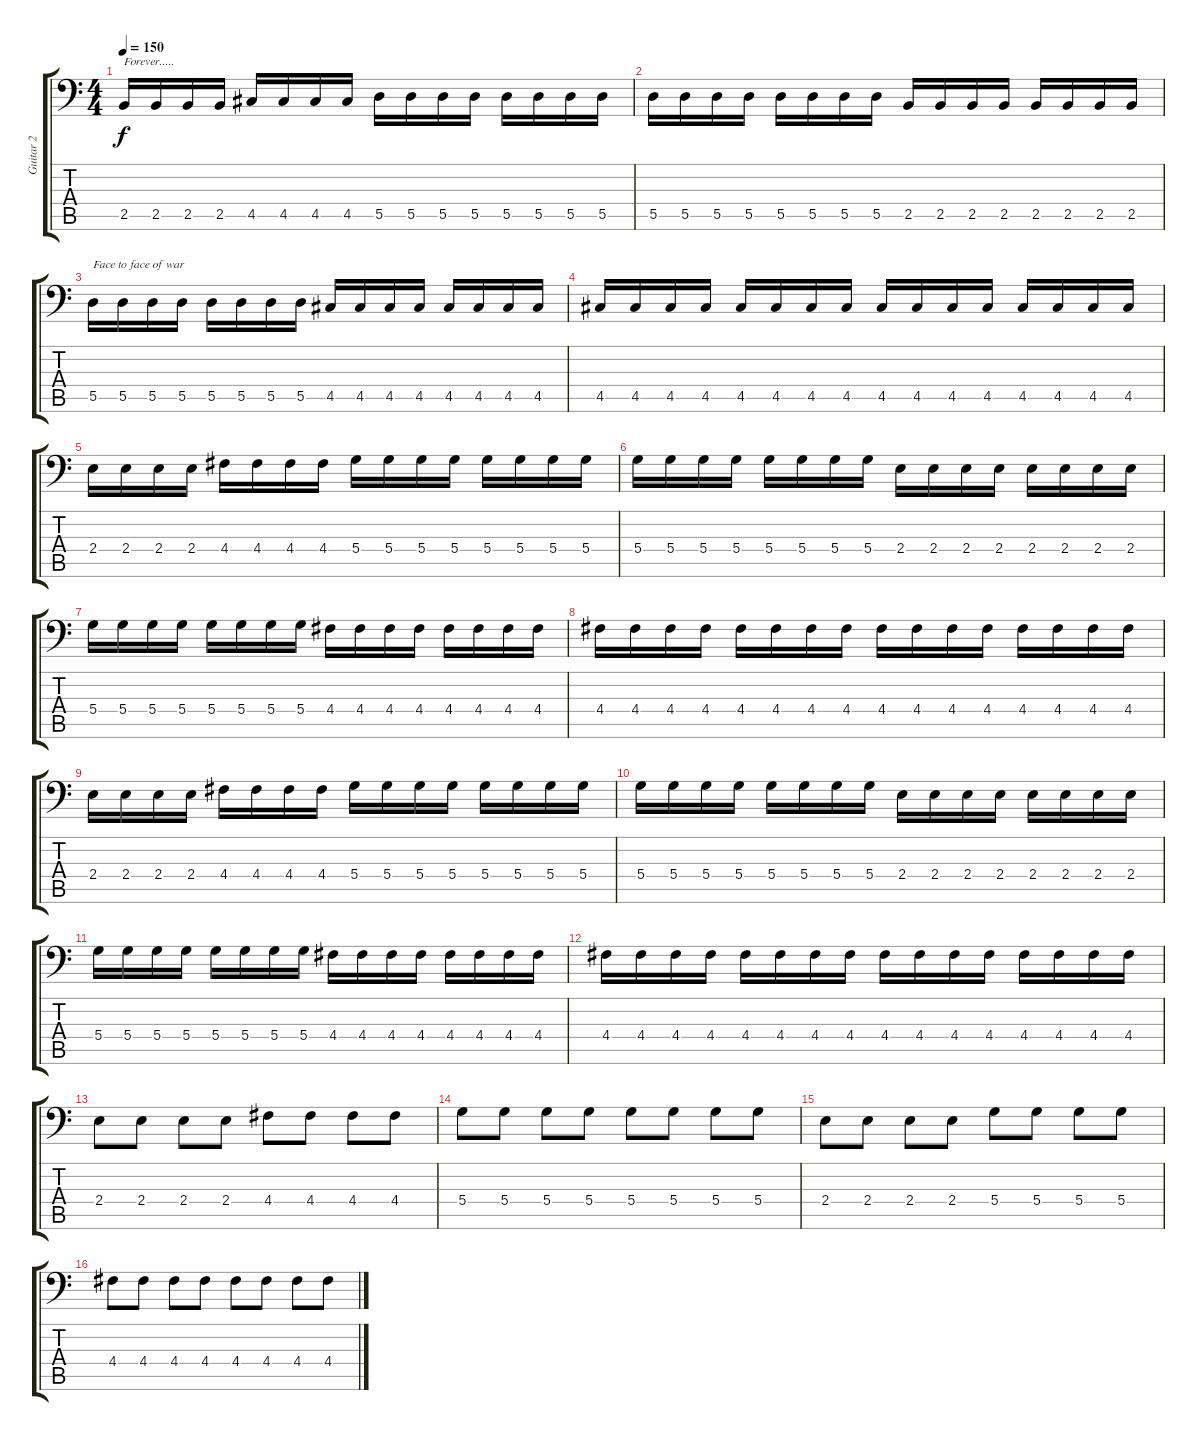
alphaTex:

\track ("Guitar 2" "Guitar 2") {instrument distortionguitar}
\staff {score tabs}
\tuning (E3 B2 G2 D2 A1 E1) {hide}
\ts (4 4)
\tempo 150
\clef f4
\ks c
2.5.16{txt "Forever....." dy f} 2.5.16 2.5.16 2.5.16 4.5.16 4.5.16 4.5.16 4.5.16 5.5.16 5.5.16 5.5.16 5.5.16 5.5.16 5.5.16 5.5.16 5.5.16 |
5.5.16 5.5.16 5.5.16 5.5.16 5.5.16 5.5.16 5.5.16 5.5.16 2.5.16 2.5.16 2.5.16 2.5.16 2.5.16 2.5.16 2.5.16 2.5.16 |
5.5.16{txt "Face to face of war"} 5.5.16 5.5.16 5.5.16 5.5.16 5.5.16 5.5.16 5.5.16 4.5.16 4.5.16 4.5.16 4.5.16 4.5.16 4.5.16 4.5.16 4.5.16 |
4.5.16 4.5.16 4.5.16 4.5.16 4.5.16 4.5.16 4.5.16 4.5.16 4.5.16 4.5.16 4.5.16 4.5.16 4.5.16 4.5.16 4.5.16 4.5.16 |
2.4.16 2.4.16 2.4.16 2.4.16 4.4.16 4.4.16 4.4.16 4.4.16 5.4.16 5.4.16 5.4.16 5.4.16 5.4.16 5.4.16 5.4.16 5.4.16 |
5.4.16 5.4.16 5.4.16 5.4.16 5.4.16 5.4.16 5.4.16 5.4.16 2.4.16 2.4.16 2.4.16 2.4.16 2.4.16 2.4.16 2.4.16 2.4.16 |
5.4.16 5.4.16 5.4.16 5.4.16 5.4.16 5.4.16 5.4.16 5.4.16 4.4.16 4.4.16 4.4.16 4.4.16 4.4.16 4.4.16 4.4.16 4.4.16 |
4.4.16 4.4.16 4.4.16 4.4.16 4.4.16 4.4.16 4.4.16 4.4.16 4.4.16 4.4.16 4.4.16 4.4.16 4.4.16 4.4.16 4.4.16 4.4.16 |
2.4.16 2.4.16 2.4.16 2.4.16 4.4.16 4.4.16 4.4.16 4.4.16 5.4.16 5.4.16 5.4.16 5.4.16 5.4.16 5.4.16 5.4.16 5.4.16 |
5.4.16 5.4.16 5.4.16 5.4.16 5.4.16 5.4.16 5.4.16 5.4.16 2.4.16 2.4.16 2.4.16 2.4.16 2.4.16 2.4.16 2.4.16 2.4.16 |
5.4.16 5.4.16 5.4.16 5.4.16 5.4.16 5.4.16 5.4.16 5.4.16 4.4.16 4.4.16 4.4.16 4.4.16 4.4.16 4.4.16 4.4.16 4.4.16 |
4.4.16 4.4.16 4.4.16 4.4.16 4.4.16 4.4.16 4.4.16 4.4.16 4.4.16 4.4.16 4.4.16 4.4.16 4.4.16 4.4.16 4.4.16 4.4.16 |
2.4.8 2.4.8 2.4.8 2.4.8 4.4.8 4.4.8 4.4.8 4.4.8 |
5.4.8 5.4.8 5.4.8 5.4.8 5.4.8 5.4.8 5.4.8 5.4.8 |
2.4.8 2.4.8 2.4.8 2.4.8 5.4.8 5.4.8 5.4.8 5.4.8 |
4.4.8 4.4.8 4.4.8 4.4.8 4.4.8 4.4.8 4.4.8 4.4.8
